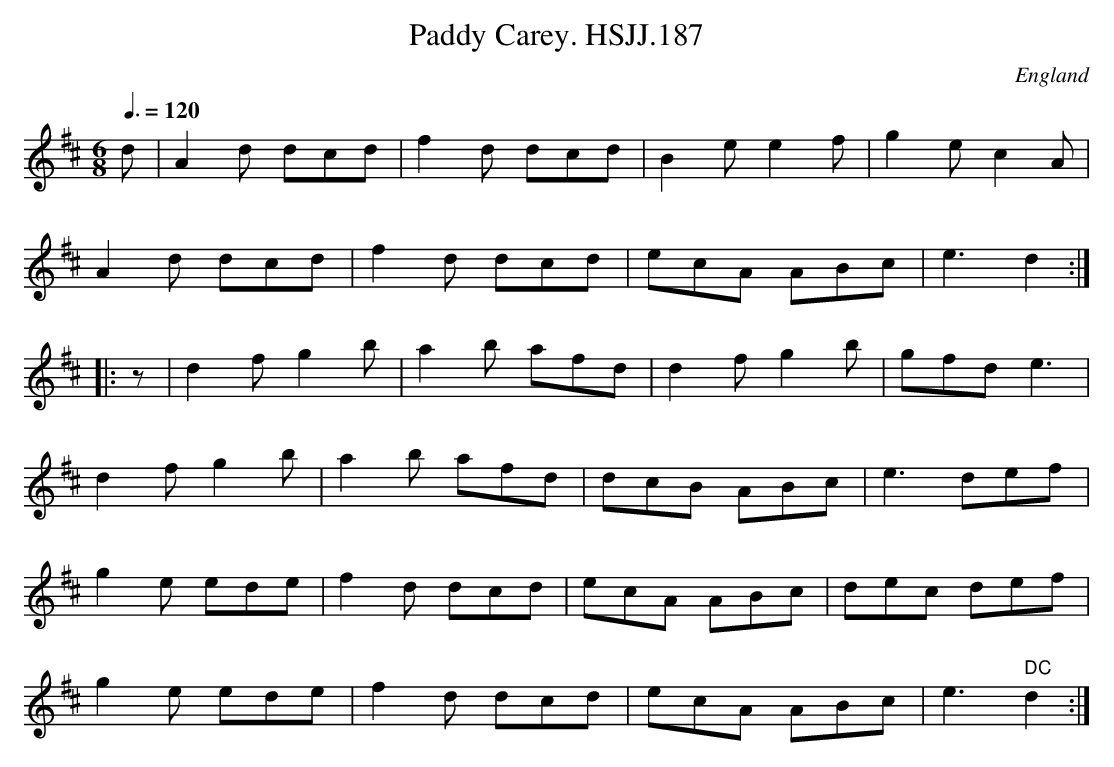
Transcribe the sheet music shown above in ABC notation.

X:1
T:Paddy Carey. HSJJ.187
M:6/8
L:1/8
Q:3/8=120
O:England
K:D
d|A2d dcd|f2d dcd|B2ee2f|g2ec2A|
A2d dcd|f2d dcd|ecA ABc|e3d2:|
|:z|d2fg2b|a2b afd|d2fg2b|gfde3|
d2fg2b|a2b afd|dcB ABc|e3def|
g2e ede|f2d dcd|ecA ABc|dec def|
g2e ede|f2d dcd|ecA ABc|e3" DC"d2:|
